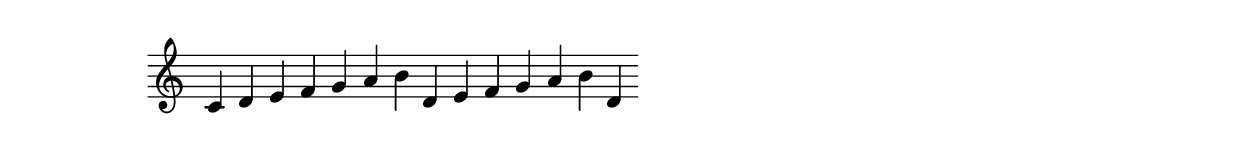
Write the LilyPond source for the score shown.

#(ly:set-option 'midi-extension "mid")
\version "2.12.3"
\include "english.ly"
\header{ 
title = ""
composer = ""
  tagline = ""  % removed 
}
%{
 
S R G m P D N R G m P D N R  
 %}
  
melody = {
\once \override Staff.TimeSignature #'stencil = ##f
\clef treble
\key c \major
\autoBeamOn  
\cadenzaOn
c'4 d'4 e'4 f'4 g'4 a'4 b'4 d'4 e'4 f'4 g'4 a'4 b'4 d'4  \break        

}

text = \lyricmode {
  
}

\score{

<<
  \new Voice = "one" {
    \melody
  }
  \new Lyrics \lyricsto "one" \text
>>
\layout {
  \context {
       \Score
    \remove "Bar_number_engraver"
  } 
  }
\midi { 
  \context {
    \Score
    tempoWholesPerMinute = #(ly:make-moment 200 4)
   }
 }
}
